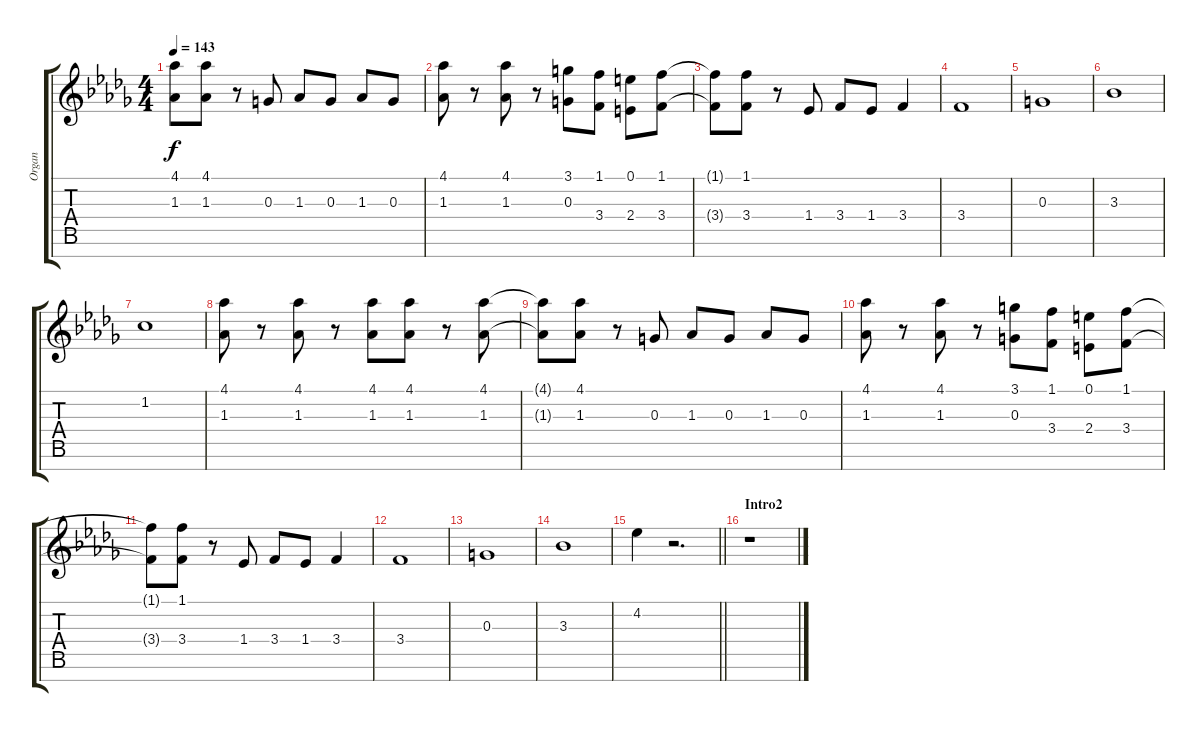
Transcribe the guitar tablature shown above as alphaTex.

\track ("Organ" "Organ") {instrument rockorgan}
\staff {score tabs}
\tuning (E5 B4 G4 D4 A3 E3 B2) {hide}
\ts (4 4)
\tempo 143
\clef g2
\ks db
(4.1{t} 1.3{t}).8{dy f} (4.1 1.3).8 r.8 0.3.8 1.3.8 0.3.8 1.3.8 0.3.8 |
(4.1 1.3).8 r.8 (4.1 1.3).8 r.8 (3.1 0.3).8 (1.1 3.4).8 (0.1 2.4).8 (1.1 3.4).8 |
(1.1{t} 3.4{t}).8 (1.1 3.4).8 r.8 1.4.8 3.4.8 1.4.8 3.4.4 |
3.4.1 |
0.3.1 |
3.3.1 |
1.2.1 |
(4.1 1.3).8 r.8 (4.1 1.3).8 r.8 (4.1 1.3).8 (4.1 1.3).8 r.8 (4.1 1.3).8 |
(4.1{t} 1.3{t}).8 (4.1 1.3).8 r.8 0.3.8 1.3.8 0.3.8 1.3.8 0.3.8 |
(4.1 1.3).8 r.8 (4.1 1.3).8 r.8 (3.1 0.3).8 (1.1 3.4).8 (0.1 2.4).8 (1.1 3.4).8 |
(1.1{t} 3.4{t}).8 (1.1 3.4).8 r.8 1.4.8 3.4.8 1.4.8 3.4.4 |
3.4.1 |
0.3.1 |
3.3.1 |
\barLineRight lightlight
4.2.4 r.2{d} |
\section ("" "Intro2")
r.1
